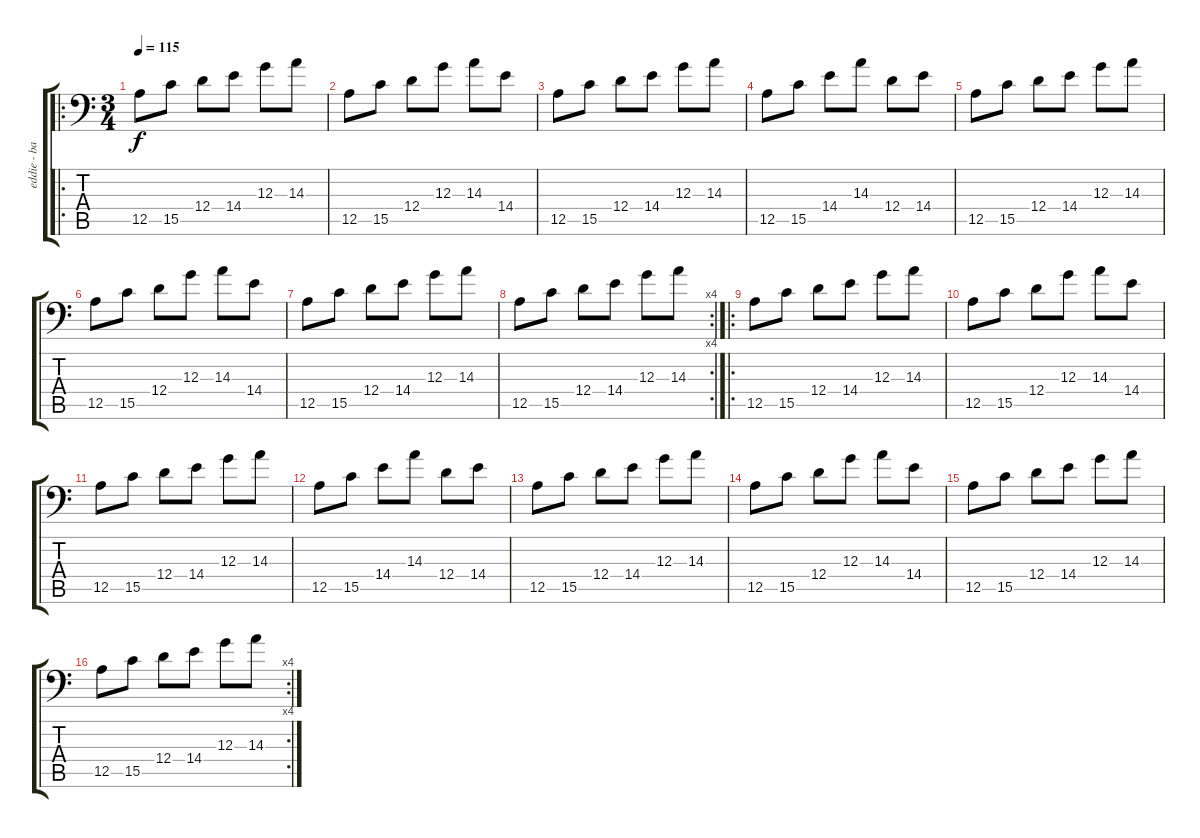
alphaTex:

\track ("eddie - bass" "eddie - ba") {instrument electricbassfinger}
\staff {score tabs}
\tuning (E4 B3 G2 D2 A1 E1) {hide}
\ro
\ts (3 4)
\tempo 115
\clef f4
\ks c
12.5.8{dy f} 15.5.8 12.4.8 14.4.8 12.3.8 14.3.8 |
12.5.8 15.5.8 12.4.8 12.3.8 14.3.8 14.4.8 |
12.5.8 15.5.8 12.4.8 14.4.8 12.3.8 14.3.8 |
12.5.8 15.5.8 14.4.8 14.3.8 12.4.8 14.4.8 |
12.5.8 15.5.8 12.4.8 14.4.8 12.3.8 14.3.8 |
12.5.8 15.5.8 12.4.8 12.3.8 14.3.8 14.4.8 |
12.5.8 15.5.8 12.4.8 14.4.8 12.3.8 14.3.8 |
\rc 4
12.5.8 15.5.8 12.4.8 14.4.8 12.3.8 14.3.8 |
\ro
12.5.8 15.5.8 12.4.8 14.4.8 12.3.8 14.3.8 |
12.5.8 15.5.8 12.4.8 12.3.8 14.3.8 14.4.8 |
12.5.8 15.5.8 12.4.8 14.4.8 12.3.8 14.3.8 |
12.5.8 15.5.8 14.4.8 14.3.8 12.4.8 14.4.8 |
12.5.8 15.5.8 12.4.8 14.4.8 12.3.8 14.3.8 |
12.5.8 15.5.8 12.4.8 12.3.8 14.3.8 14.4.8 |
12.5.8 15.5.8 12.4.8 14.4.8 12.3.8 14.3.8 |
\rc 4
12.5.8 15.5.8 12.4.8 14.4.8 12.3.8 14.3.8
